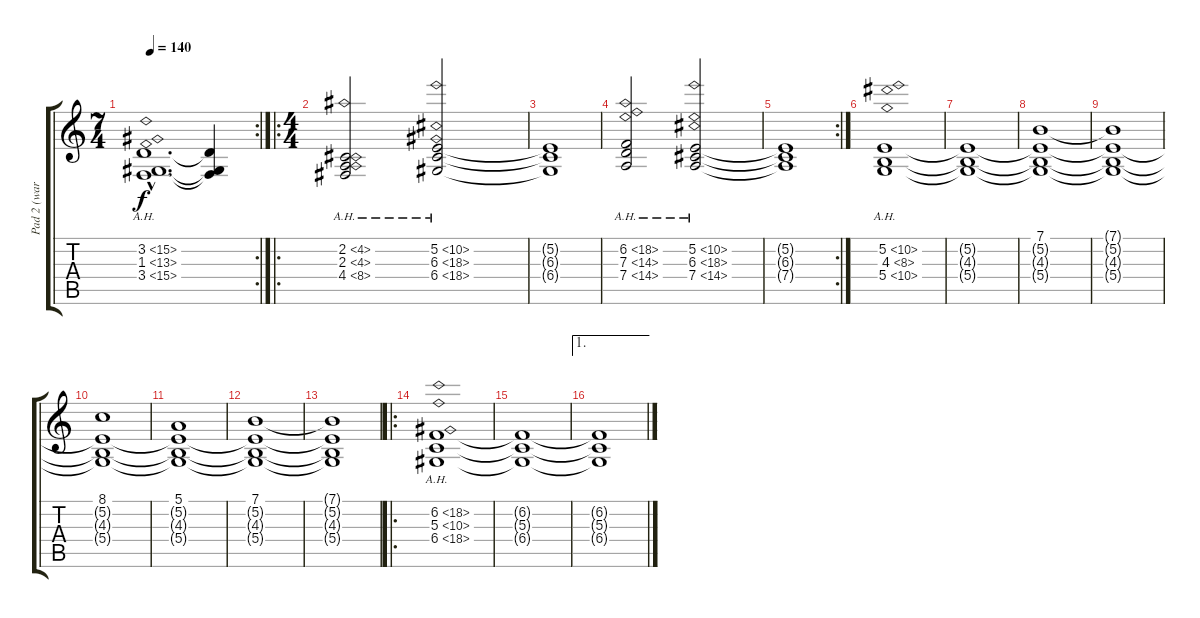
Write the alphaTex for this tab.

\track ("Pad 2 (warm)" "Pad 2 (war") {instrument pad2warm}
\staff {score tabs}
\tuning (E4 B3 G3 D3 A2 E2) {hide}
\rc 2
\ts (7 4)
\tempo 140
\clef g2
\ks c
(3.2{ah 12 hac t} 1.3{ah 12 hac} 3.4{ah 12 hac t}).1{d dy f} (3.2{t} 1.3{t} 3.4{t}).4 |
\ro
\ts (4 4)
(2.2{ah 2} 2.3{ah 2} 4.4{ah 4}).2 (5.2{ah 5} 6.3{ah 12} 6.4{ah 12}).2 |
(5.2{t} 6.3{t} 6.4{t}).1 |
(6.2{ah 12} 7.3{ah 7} 7.4{ah 7}).2 (5.2{ah 5} 6.3{ah 12} 7.4{ah 7}).2 |
\rc 2
(5.2{t} 6.3{t} 7.4{t}).1 |
(5.2{ah 5} 4.3{ah 4} 5.4{ah 5}).1 |
(5.2{t} 4.3{t} 5.4{t}).1 |
(7.1 5.2{t} 4.3{t} 5.4{t}).1 |
(7.1{t} 5.2{t} 4.3{t} 5.4{t}).1 |
(8.1 5.2{t} 4.3{t} 5.4{t}).1 |
(5.1 5.2{t} 4.3{t} 5.4{t}).1 |
(7.1 5.2{t} 4.3{t} 5.4{t}).1 |
(7.1{t} 5.2{t} 4.3{t} 5.4{t}).1 |
\ro
(6.2{ah 12} 5.3{ah 5} 6.4{ah 12}).1 |
(6.2{t} 5.3{t} 6.4{t}).1 |
\ae 1
(6.2{t} 5.3{t} 6.4{t}).1
